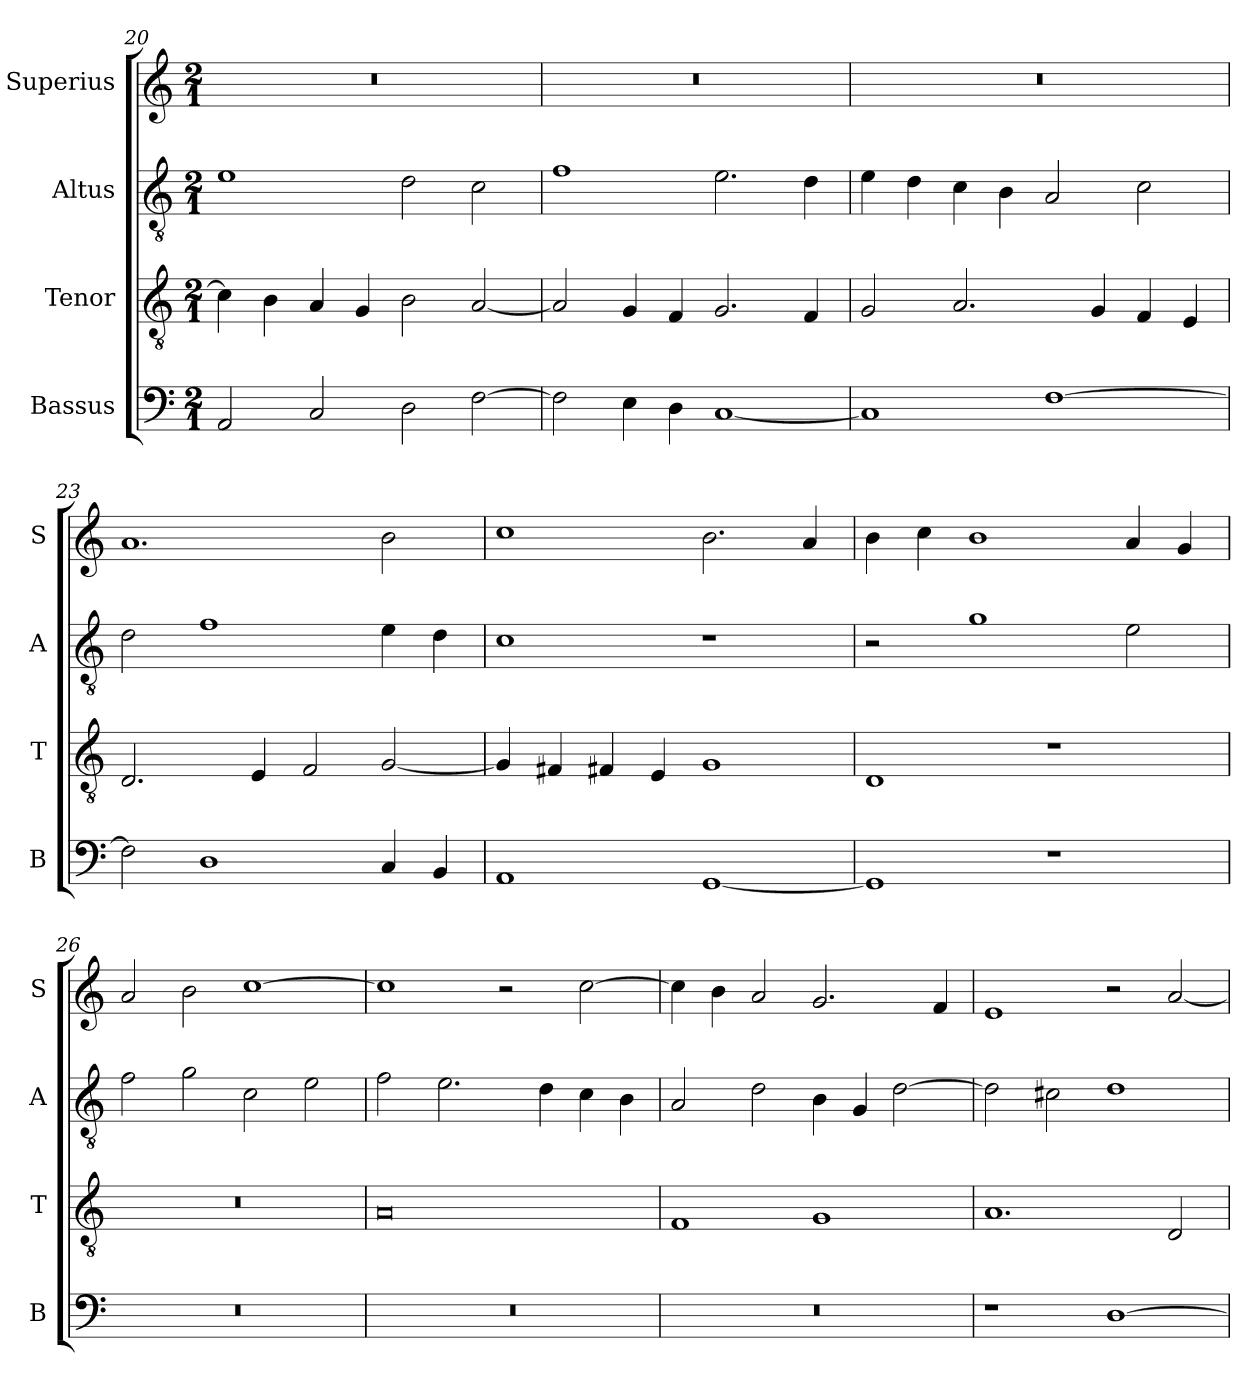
**kern	**kern	**kern	**kern
*part4	*part3	*part2	*part1
*staff4	*staff3	*staff2	*staff1
*I"Bassus	*I"Tenor	*I"Altus	*I"Superius
*I'B	*I'T	*I'A	*I'S
*clefF4	*clefGv2	*clefGv2	*clefG2
*k[]	*k[]	*k[]	*k[]
*C:	*C:	*C:	*C:
*M2/1	*M2/1	*M2/1	*M2/1
=20	=20	=20	=20
2AA	4c]	1e	0r
.	4B	.	.
2C	4A	.	.
.	4G	.	.
2D	2B	2d	.
[2F	[2A	2c	.
=21	=21	=21	=21
2F]	2A]	1f	0r
4E	4G	.	.
4D	4F	.	.
[1C	2.G	2.e	.
.	4F	4d	.
=22	=22	=22	=22
1C]	2G	4e	0r
.	.	4d	.
.	2.A	4c	.
.	.	4B	.
[1F	.	2A	.
.	4G	.	.
.	4F	2c	.
.	4E	.	.
=23	=23	=23	=23
2F]	2.D	2d	1.a
1D	.	1f	.
.	4E	.	.
.	2F	.	.
4C	[2G	4e	2b
4BB	.	4d	.
=24	=24	=24	=24
1AA	4G]	1c	1cc
.	4F#X	.	.
.	4F#X	.	.
.	4E	.	.
[1GG	1G	1r	2.b
.	.	.	4a
=25	=25	=25	=25
1GG]	1D	2r	4b
.	.	.	4cc
.	.	1g	1b
1r	1r	.	.
.	.	2e	4a
.	.	.	4g
=26	=26	=26	=26
0r	0r	2f	2a
.	.	2g	2b
.	.	2c	[1cc
.	.	2e	.
=27	=27	=27	=27
0r	0A	2f	1cc]
.	.	2.e	.
.	.	.	2r
.	.	4d	.
.	.	4c	[2cc
.	.	4B	.
=28	=28	=28	=28
0r	1F	2A	4cc]
.	.	.	4b
.	.	2d	2a
.	1G	4B	2.g
.	.	4G	.
.	.	[2d	.
.	.	.	4f
=29	=29	=29	=29
1r	1.A	2d]	1e
.	.	2c#X	.
[1D	.	1d	2r
.	2D	.	[2a
=	=	=	=
*-	*-	*-	*-
